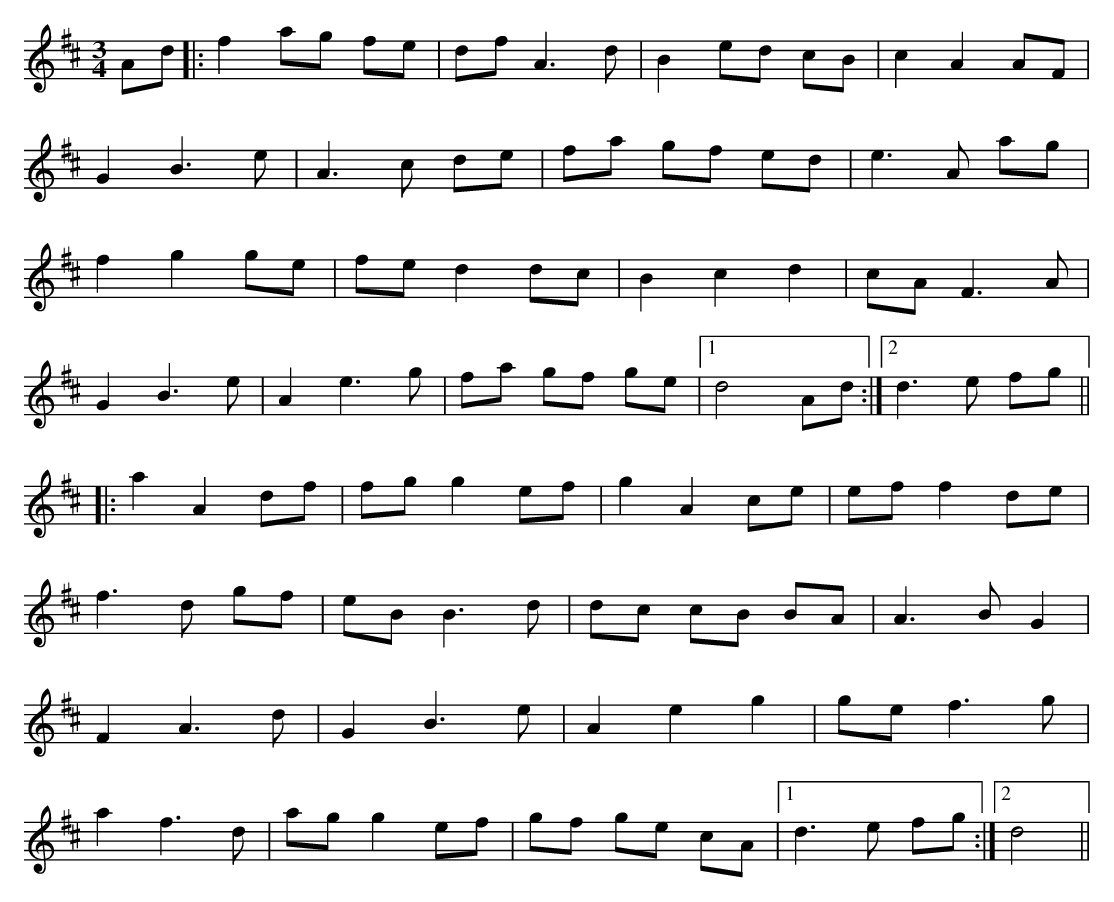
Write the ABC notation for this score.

X:1
M:3/4
K:D
Ad|:f2 ag fe|df A3 d|B2 ed cB|c2 A2 AF|
G2 B3 e|A3 c de|fa gf ed|e3 A ag|
f2 g2 ge|fe d2 dc|B2 c2 d2|cA F3 A|
G2 B3 e|A2 e3 g|fa gf ge|1 d4 Ad:|2 d3 e fg||
|:a2 A2 df|fg g2 ef|g2 A2 ce|ef f2 de|
f3 d gf|eB B3 d|dc cB BA|A3 B G2|
F2 A3 d|G2 B3 e|A2 e2 g2|ge f3 g|
a2 f3 d|ag g2 ef|gf ge cA|1 d3 e fg:|2 d4||
